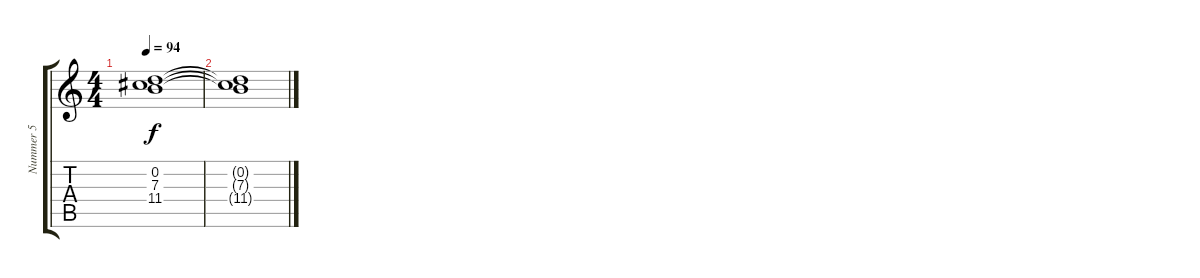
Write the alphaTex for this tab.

\track ("Nummer 5" "Nummer 5") {instrument electricbassfinger}
\staff {score tabs}
\tuning (E4 B3 G3 D3 A2 E2) {hide}
\ts (4 4)
\tempo 94
\clef g2
\ks c
(0.2{t} 7.3{t} 11.4{t}).1{dy f} |
(0.2{t} 7.3{t} 11.4{t}).1
